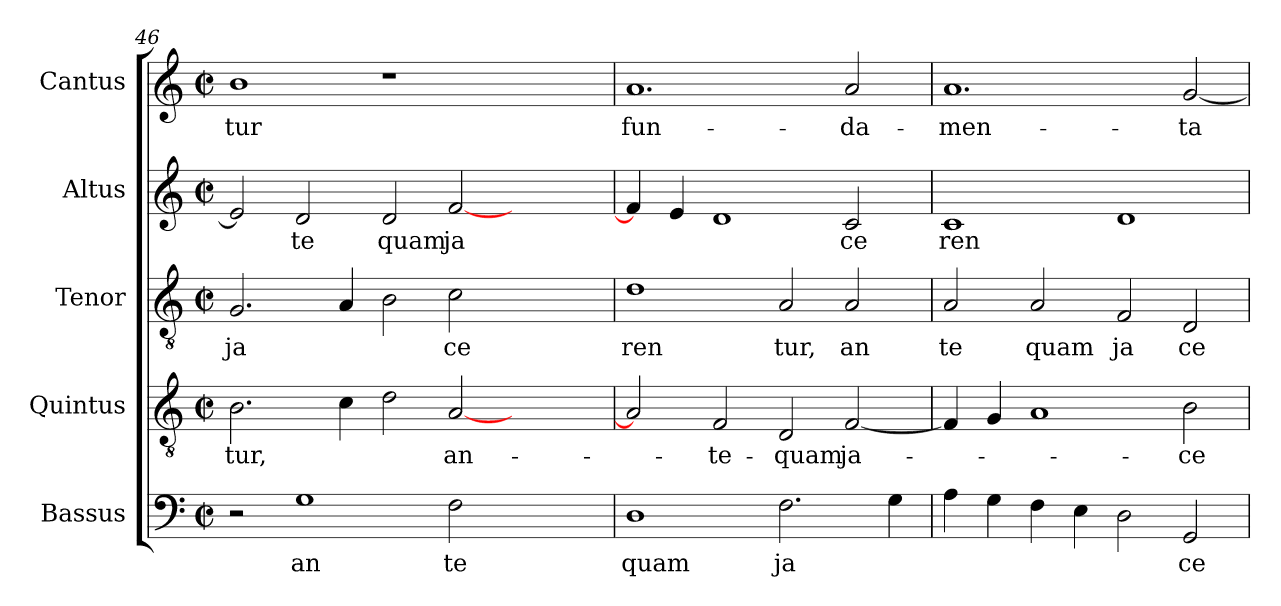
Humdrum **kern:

**kern	**text	**kern	**text	**kern	**text	**kern	**text	**kern	**text
*part5	*part5	*part4	*part4	*part3	*part3	*part2	*part2	*part1	*part1
*staff5	*staff5	*staff4	*staff4	*staff3	*staff3	*staff2	*staff2	*staff1	*staff1
*I"Bassus	*	*I"Quintus	*	*I"Tenor	*	*I"Altus	*	*I"Cantus	*
*clefF4	*	*clefGv2	*	*clefGv2	*	*clefG2	*	*clefG2	*
*M2/2	*	*M2/2	*	*M2/2	*	*M2/2	*	*M2/2	*
*met(c|)	*	*met(c|)	*	*met(c|)	*	*met(c|)	*	*met(c|)	*
=46	=46	=46	=46	=46	=46	=46	=46	=46	=46
!	!	!	!LO:LY:b	!	!LO:LY:b:cj	!	!	!	!LO:LY:b:cj
2r	.	2.B\	-tur,	2.G/	ja	2e/]	.	1b	-tur
!	!LO:LY:b:cj	!	!	!	!	!	!LO:LY:b:cj	!	!
1G	an	.	.	.	.	2d/	te	.	.
.	.	4c\	.	4A/	.	.	.	.	.
!	!	!	!	!	!	!	!LO:LY:b:cj	!LO:N:vis=1	!
.	.	2d\	.	2B\	.	2d/	quam	0r	.
!	!LO:LY:b:cj	!	!LO:LY:b:cj	!	!LO:LY:b:cj	!	!LO:LY:b:cj	!	!
2F\	te	[<2A/	an-	2c\	ce	[<2f/	ja	.	.
1ryy	.	1ryy	.	1ryy	.	1ryy	.	.	.
=47	=47	=47	=47	=47	=47	=47	=47	=47	=47
!	!LO:LY:b:cj	!	!	!	!LO:LY:b:cj	!	!	!	!LO:LY:b:cj
1D	quam	2A/]	.	1d	ren	4f/]	.	1.a	fun-
.	.	.	.	.	.	4e/	.	.	.
!	!	!	!LO:LY:b:cj	!	!	!	!	!	!
.	.	2F/	-te-	.	.	1d	.	.	.
!	!LO:LY:b:cj	!	!LO:LY:b:cj	!	!LO:LY:b:cj	!	!	!	!
2.F\	ja	2D/	-quam	2A/	tur,	.	.	.	.
!	!	!	!LO:LY:b:cj	!	!LO:LY:b:cj	!	!LO:LY:b:cj	!	!LO:LY:b:cj
.	.	[<2F/	ja-	2A/	an	2c/	ce	2a/	-da-
4G\	.	.	.	.	.	.	.	.	.
=48	=48	=48	=48	=48	=48	=48	=48	=48	=48
!	!	!	!	!	!LO:LY:b:cj	!	!LO:LY:b:cj	!	!LO:LY:b:cj
4A\	.	4F/]	.	2A/	te	1c	ren	1.a	-men-
4G\	.	4G/	.	.	.	.	.	.	.
!	!	!	!	!	!LO:LY:b:cj	!	!	!	!
4F\	.	1A	.	2A/	quam	.	.	.	.
4E\	.	.	.	.	.	.	.	.	.
!	!	!	!	!	!LO:LY:b:cj	!	!	!	!
2D\	.	.	.	2F/	ja	1d	.	.	.
!	!LO:LY:b:cj	!	!LO:LY:b:cj	!	!LO:LY:b:cj	!	!	!	!LO:LY:b:cj
2GG/	ce	2B\	-ce-	2D/	ce	.	.	[>2g/	-ta
=	=	=	=	=	=	=	=	=	=
*-	*-	*-	*-	*-	*-	*-	*-	*-	*-
